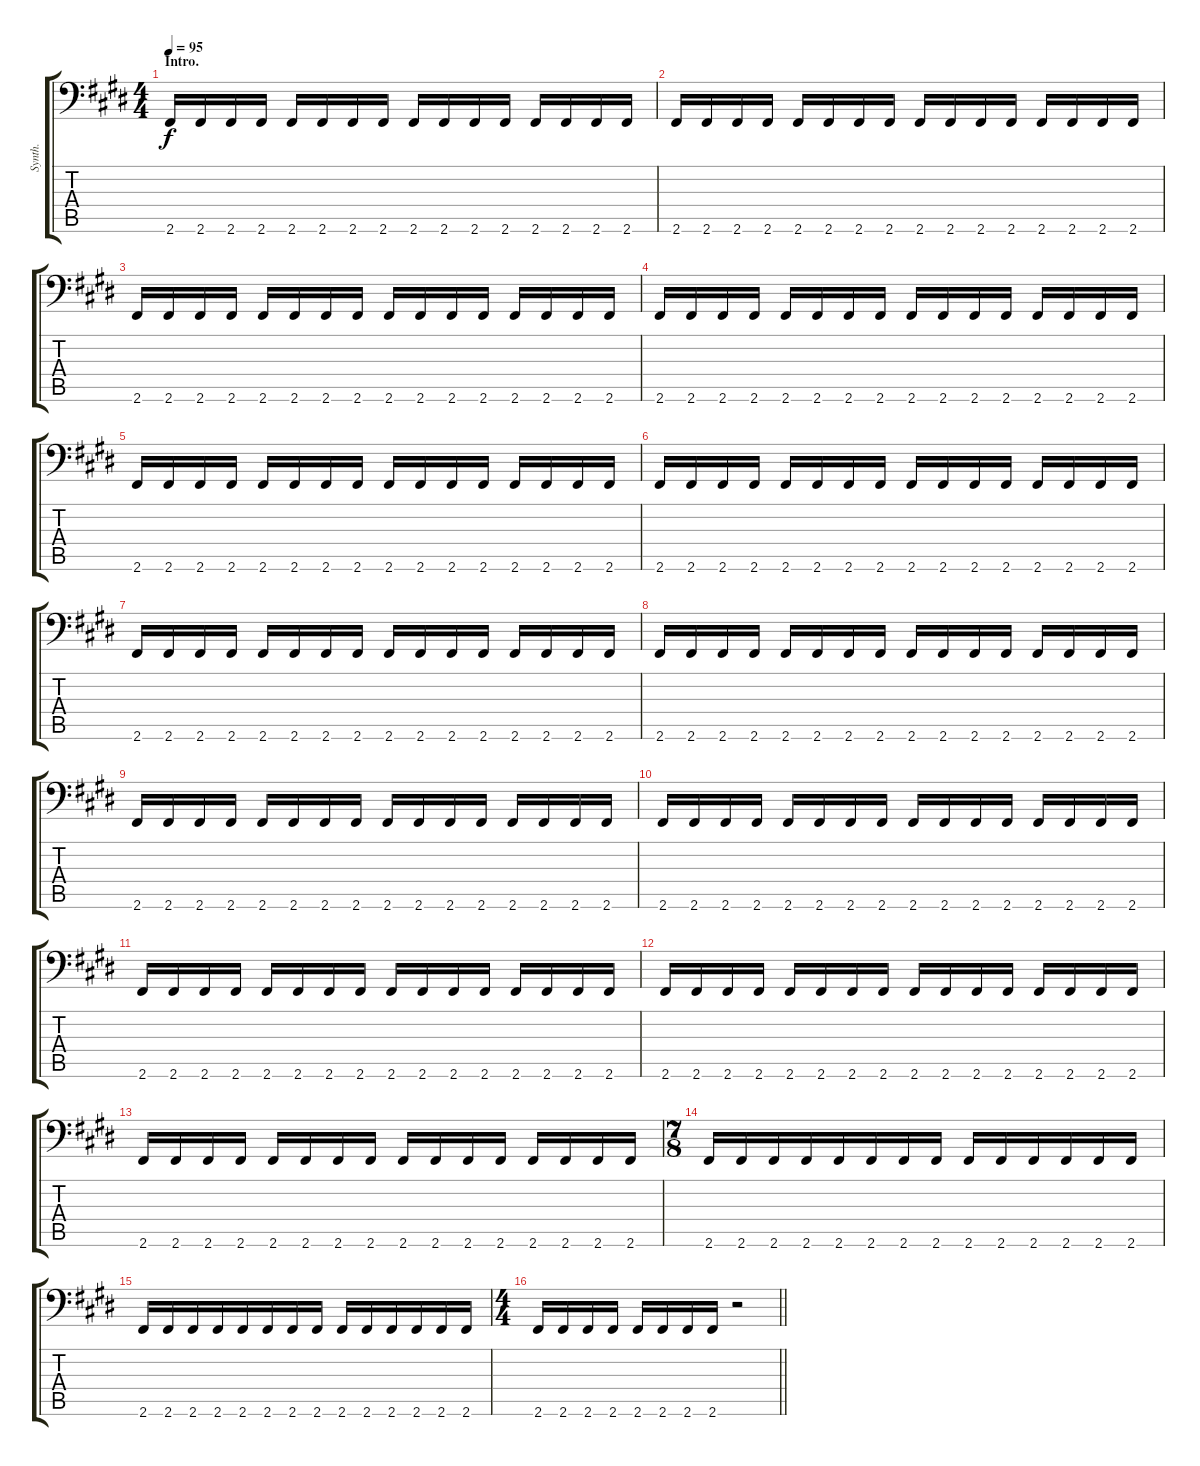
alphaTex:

\track ("Synth." "Synth.") {instrument electricguitarmuted}
\staff {score tabs}
\tuning (E3 B2 G2 D2 A1 E1) {hide}
\ts (4 4)
\section ("" "Intro.")
\tempo 95
\clef f4
\ks e
2.6.16{dy f volume 0 instrument electricguitarmuted} 2.6.16{volume 7} 2.6.16 2.6.16 2.6.16 2.6.16 2.6.16 2.6.16 2.6.16 2.6.16 2.6.16 2.6.16 2.6.16 2.6.16 2.6.16 2.6.16 |
2.6.16 2.6.16 2.6.16 2.6.16 2.6.16 2.6.16 2.6.16 2.6.16 2.6.16 2.6.16 2.6.16 2.6.16 2.6.16 2.6.16 2.6.16 2.6.16 |
2.6.16 2.6.16 2.6.16 2.6.16 2.6.16 2.6.16 2.6.16 2.6.16 2.6.16 2.6.16 2.6.16 2.6.16 2.6.16 2.6.16 2.6.16 2.6.16 |
2.6.16 2.6.16 2.6.16 2.6.16 2.6.16 2.6.16 2.6.16 2.6.16 2.6.16 2.6.16 2.6.16 2.6.16 2.6.16 2.6.16 2.6.16 2.6.16 |
2.6.16 2.6.16 2.6.16 2.6.16 2.6.16 2.6.16 2.6.16 2.6.16 2.6.16 2.6.16 2.6.16 2.6.16 2.6.16 2.6.16 2.6.16 2.6.16 |
2.6.16 2.6.16 2.6.16 2.6.16 2.6.16 2.6.16 2.6.16 2.6.16 2.6.16 2.6.16 2.6.16 2.6.16 2.6.16 2.6.16 2.6.16 2.6.16 |
2.6.16 2.6.16 2.6.16 2.6.16 2.6.16 2.6.16 2.6.16 2.6.16 2.6.16 2.6.16 2.6.16 2.6.16 2.6.16 2.6.16 2.6.16 2.6.16 |
2.6.16 2.6.16 2.6.16 2.6.16 2.6.16 2.6.16 2.6.16 2.6.16 2.6.16 2.6.16 2.6.16 2.6.16 2.6.16 2.6.16 2.6.16 2.6.16 |
2.6.16 2.6.16 2.6.16 2.6.16 2.6.16 2.6.16 2.6.16 2.6.16 2.6.16 2.6.16 2.6.16 2.6.16 2.6.16 2.6.16 2.6.16 2.6.16 |
2.6.16 2.6.16 2.6.16 2.6.16 2.6.16 2.6.16 2.6.16 2.6.16 2.6.16 2.6.16 2.6.16 2.6.16 2.6.16 2.6.16 2.6.16 2.6.16 |
2.6.16 2.6.16 2.6.16 2.6.16 2.6.16 2.6.16 2.6.16 2.6.16 2.6.16 2.6.16 2.6.16 2.6.16 2.6.16 2.6.16 2.6.16 2.6.16 |
2.6.16 2.6.16 2.6.16 2.6.16 2.6.16 2.6.16 2.6.16 2.6.16 2.6.16 2.6.16 2.6.16 2.6.16 2.6.16 2.6.16 2.6.16 2.6.16 |
2.6.16 2.6.16 2.6.16 2.6.16 2.6.16 2.6.16 2.6.16 2.6.16 2.6.16 2.6.16 2.6.16 2.6.16 2.6.16 2.6.16 2.6.16 2.6.16 |
\ts (7 8)
2.6.16 2.6.16 2.6.16 2.6.16 2.6.16 2.6.16 2.6.16 2.6.16 2.6.16 2.6.16 2.6.16 2.6.16 2.6.16 2.6.16 |
2.6.16 2.6.16 2.6.16 2.6.16 2.6.16 2.6.16 2.6.16 2.6.16 2.6.16 2.6.16 2.6.16 2.6.16 2.6.16 2.6.16 |
\ts (4 4)
\barLineRight lightlight
2.6.16 2.6.16 2.6.16 2.6.16 2.6.16 2.6.16 2.6.16 2.6.16 r.2
